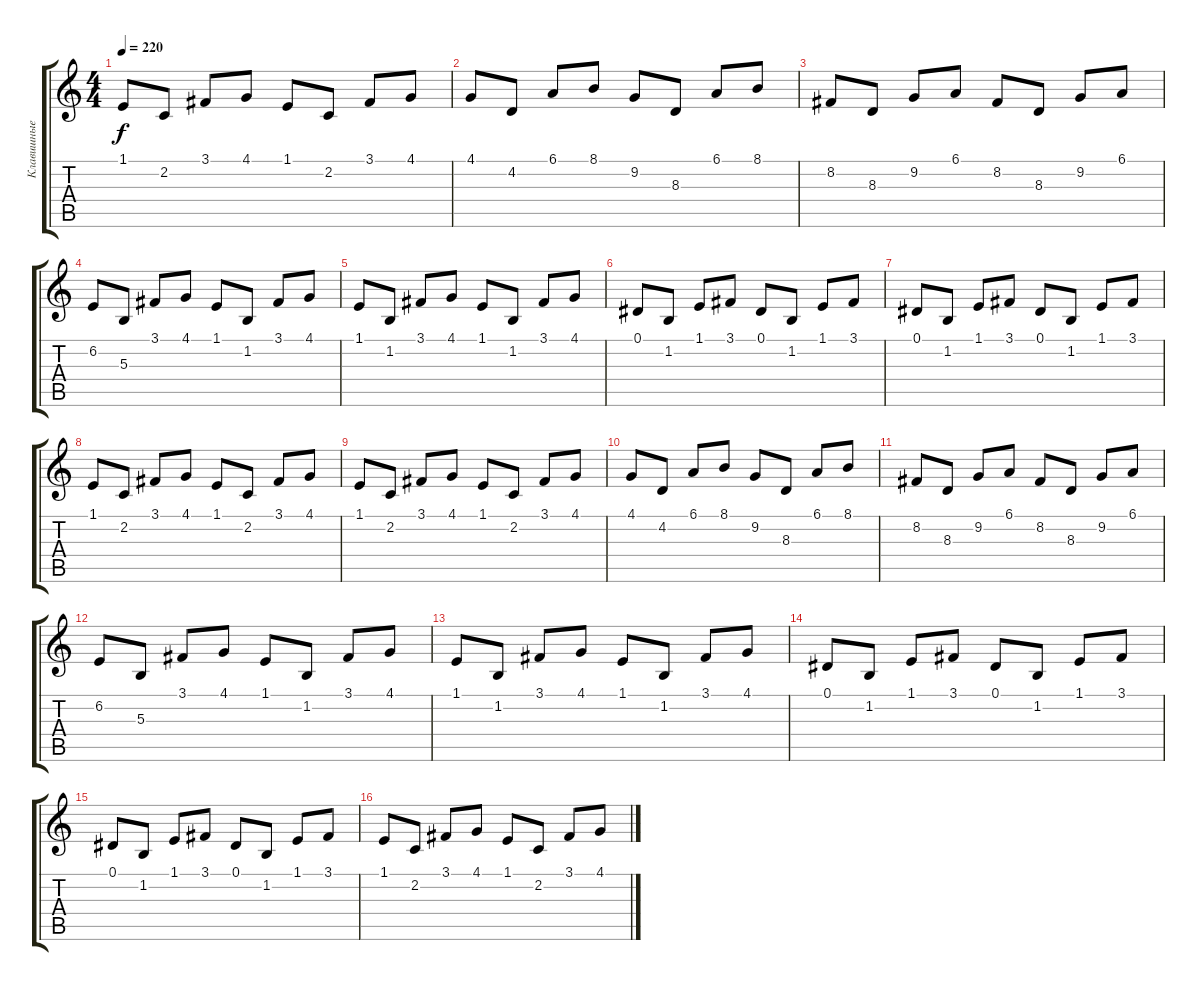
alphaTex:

\track ("Клавишные ( left )" "Клавишные ") {instrument stringensemble1}
\staff {score tabs}
\tuning (Eb4 Bb3 Gb3 Db3 Ab2 Eb2) {hide}
\ts (4 4)
\tempo 220
\clef g2
\ks c
1.1.8{dy f} 2.2.8 3.1.8 4.1.8 1.1.8 2.2.8 3.1.8 4.1.8 |
4.1.8 4.2.8 6.1.8 8.1.8 9.2.8 8.3.8 6.1.8 8.1.8 |
8.2.8 8.3.8 9.2.8 6.1.8 8.2.8 8.3.8 9.2.8 6.1.8 |
6.2.8 5.3.8 3.1.8 4.1.8 1.1.8 1.2.8 3.1.8 4.1.8 |
1.1.8 1.2.8 3.1.8 4.1.8 1.1.8 1.2.8 3.1.8 4.1.8 |
0.1.8 1.2.8 1.1.8 3.1.8 0.1.8 1.2.8 1.1.8 3.1.8 |
0.1.8 1.2.8 1.1.8 3.1.8 0.1.8 1.2.8 1.1.8 3.1.8 |
1.1.8 2.2.8 3.1.8 4.1.8 1.1.8 2.2.8 3.1.8 4.1.8 |
1.1.8 2.2.8 3.1.8 4.1.8 1.1.8 2.2.8 3.1.8 4.1.8 |
4.1.8 4.2.8 6.1.8 8.1.8 9.2.8 8.3.8 6.1.8 8.1.8 |
8.2.8 8.3.8 9.2.8 6.1.8 8.2.8 8.3.8 9.2.8 6.1.8 |
6.2.8 5.3.8 3.1.8 4.1.8 1.1.8 1.2.8 3.1.8 4.1.8 |
1.1.8 1.2.8 3.1.8 4.1.8 1.1.8 1.2.8 3.1.8 4.1.8 |
0.1.8 1.2.8 1.1.8 3.1.8 0.1.8 1.2.8 1.1.8 3.1.8 |
0.1.8 1.2.8 1.1.8 3.1.8 0.1.8 1.2.8 1.1.8 3.1.8 |
1.1.8 2.2.8 3.1.8 4.1.8 1.1.8 2.2.8 3.1.8 4.1.8
